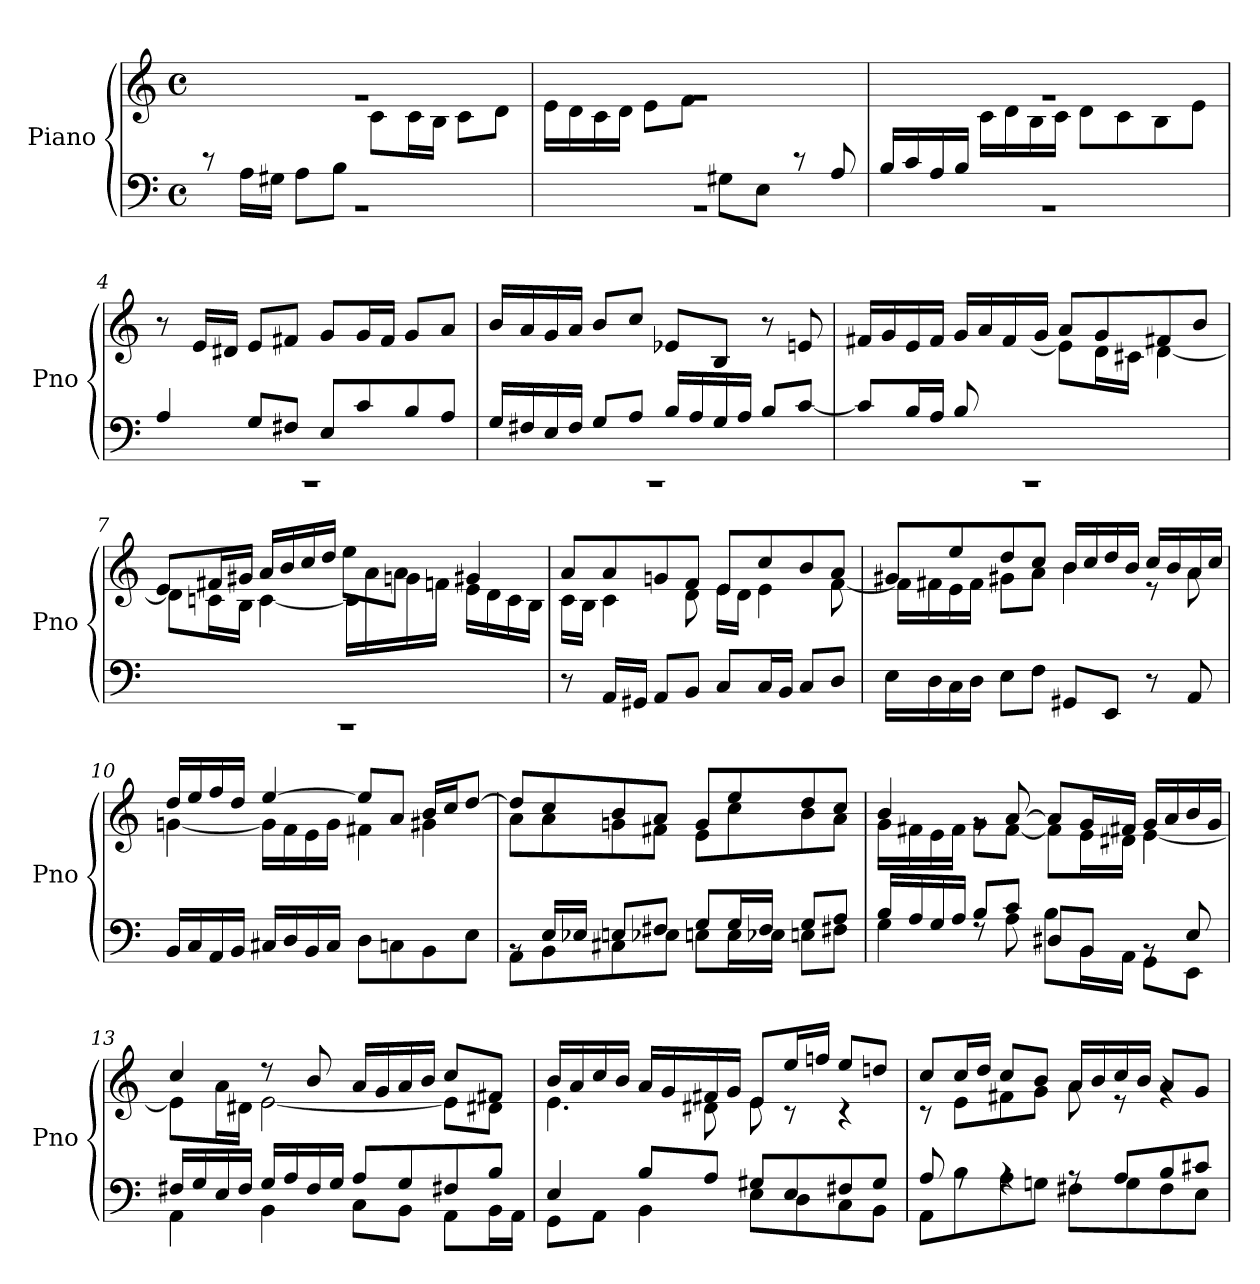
**kern	**kern
*part1	*part1
*staff2	*staff1
*I"Piano	*
*I'Pno	*
*clefF4	*clefG2
*k[]	*k[]
*M4/4	*M4/4
*met(c)	*met(c)
=1	=1
*^	*^
8ryy	1rBB	1rg	8rBB
16A\LL	.	.	4.ryy
16G#X\JJ	.	.	.
8A\L	.	.	.
8B\J	.	.	.
2ryy	.	.	8c\L
.	.	.	16c\L
.	.	.	16B\JJ
.	.	.	8c\L
.	.	.	8d\J
=2	=2	=2	=2
2ryy	1rBB	1rg	16e\LL
.	.	.	16d\
.	.	.	16c\
.	.	.	16d\JJ
.	.	.	8e\L
.	.	.	8f\J
8G#X\L	.	.	4ryy
8E\J	.	.	.
8ryy	.	.	8rBB
8A/	.	.	8ryy
=3	=3	=3	=3
16B/LL	1rBB	1rg	4ryy
16c/	.	.	.
16A/	.	.	.
16B/JJ	.	.	.
2.ryy	.	.	16c\LL
.	.	.	16d\
.	.	.	16B\
.	.	.	16c\JJ
.	.	.	8d\L
.	.	.	8c\
.	.	.	8B\
.	.	.	8e\J
*	*	*v	*v
!!LO:LB:g=z
=4	=4	=4
1rCC	4A/	8r
.	.	16e/LL
.	.	16d#Xi/JJ
.	8G/L	8e/L
.	8F#X/J	8f#X/J
.	8E/L	8g/L
.	8c/	16g/L
.	.	16f#/JJ
.	8B/	8g/L
.	8A/J	8a/J
!!LO:LB:g=z
=5	=5	=5
1rCC	16G/LL	16b/LL
.	16F#X/	16a/
.	16E/	16g/
.	16F#/JJ	16a/JJ
.	8G/L	8b/L
.	8A/J	8cc/J
.	16B/LL	8e-Xj/L
.	16A/	.
.	16G/	8B/J
.	16A/JJ	.
.	8B/L	8r
.	[8c/J	8e/
=6	=6	=6
*	*	*^
1rCC	8c/L]	16f#X/LL	4.ryy
.	.	16g/	.
.	16B/L	16e/	.
.	16A/JJ	16f#/JJ	.
.	8B/L	16g/LL	.
.	.	16a/	.
.	2ryy	16f#/	[8e\J
.	.	16g/JJ	.
.	.	8a/L	8e\L]
.	.	8g/	16d\L
.	.	.	16c#X\JJ
.	.	8f#X/	[4d\
.	8ryy	8b/J	.
*v	*v	*	*
=7	=7	=7
1rCC	8e/L	8d\L]
.	16f#X/L	16cn\L
.	16g#X/JJ	16B\JJ
.	16a/LL	[4c\
.	16b/	.
.	16cc/	.
.	16dd/JJ	.
.	8ee\L	16c\LL]
.	.	16a\
.	8a\J	16gn\
.	.	16fn\JJ
.	4g#X/	16e\LL
.	.	16d\
.	.	16c\
.	.	16B\JJ
!!LO:LB:g=z	!!
=8	=8	=8
8r	8a/L	16c\LL
.	.	16B\JJ
16AA/LL	8a/	4c\
16GG#X/JJ	.	.
8AA/L	8gn/	.
8BB/J	8f/J	8d\
8C/L	8e/L	16e\LL
.	.	16d\JJ
16C/L	8cc/	4e\
16BB/JJ	.	.
8C/L	8b/	.
8D/J	8a/J	[8f\
=9	=9	=9
16E\LL	8g#X/L	16f\LL]
16D\	.	16f#X\
16C\	8ee/	16e\
16D\JJ	.	16f#\JJ
8E\L	8dd/	8g#X\L
8F\J	8cc/J	8a\J
8GG#X/L	16b/LL	4b\
.	16cc/	.
8EE/J	16dd/	.
.	16b/JJ	.
8r	16cc/LL	8r
.	16b/	.
8AA/	16a/	8a\
.	16cc/JJ	.
=10	=10	=10
16BB/LL	16dd/LL	[4gn\
16C/	16ee/	.
16AA/	16ff/	.
16BB/JJ	16dd/JJ	.
16C#X/LL	[4ee/	16g\LL]
16D/	.	16f\
16BB/	.	16e\
16C#/JJ	.	16g\JJ
8D\L	8ee/L]	4f#X\
8Cn\	8a/J	.
8BB\	16b/LL	4g#X\
.	16cc/J	.
8E\J	[8dd/J	.
!!LO:LB:g=z	!!
=11	=11	=11
*^	*	*
8rBB	8AA\L	8dd/L]	8a\L
16E/LL	8BB\	8cc/	8a\
16E-Xj/JJ	.	.	.
8E/L	8C#X\	8b/	8gn\
8F#X/J	8E-Xj\J	8a/J	8f#X\J
8G/L	8E\L	8g/L	8e\L
16G/L	16E\L	8ee/	8cc\
16F#/JJ	16E-Xj\JJ	.	.
8G/L	8E\L	8dd/	8b\
8A/J	8F#X\J	8cc/J	8a\J
=12	=12	=12	=12
16B/LL	4G\	4b/	16g\LL
16A/	.	.	16f#X\
16G/	.	.	16e\
16A/JJ	.	.	16f#\JJ
8B/L	8rF	8rg	8g\L
8c/J	8A\	[8a/	[8f#\J
8D#X/L	8B\L	8a/L]	8f#\L]
8BB/J	16BB\L	16g/L	16e\L
.	16AA\JJ	16f#X/JJ	16d#X\JJ
8rBB	8GG\L	16g/LL	[4e\
.	.	16a/	.
8E/	8EE\J	16b/	.
.	.	16g/JJ	.
=13	=13	=13	=13
16F#X/LL	4AA\	4cc/	8e\L]
16G/	.	.	.
16E/	.	.	16a\L
16F#/JJ	.	.	16d#X\JJ
16G/LL	4BB\	8r	[2e\
16A/	.	.	.
16F#/	.	8b/	.
16G/JJ	.	.	.
8A/L	8C\L	16a/LL	.
.	.	16g/	.
8G/	8BB\J	16a/	.
.	.	16b/JJ	.
8F#X/	8AA\L	8cc/L	8e\L]
8B/J	16BB\L	8f#X/J	8d#X\J
.	16AA\JJ	.	.
!!LO:PB:g=z	!!
=14	=14	=14	=14
4E/	8GG\L	16b/LL	4.e\
.	.	16a/	.
.	8AA\J	16cc/	.
.	.	16b/JJ	.
8B/L	4BB\	16a/LL	.
.	.	16g/	.
8A/J	.	16f#X/	8d#X\
.	.	16g/JJ	.
8G#X/L	8E\L	8e/L	8e\
8E/	8D\	16ee/L	8r
.	.	16ffn/JJ	.
8F#X/	8C\	8ee/L	4r
8G#/J	8BB\J	8ddn/J	.
=15	=15	=15	=15
8A/	8AA\L	8cc/L	8r
8rA	8B\	16cc/L	8e\L
.	.	16dd/JJ	.
4rA	8A\	8cc/L	8f#X\
.	8Gn\J	8b/J	8g\J
8rA	8F#X\L	16a/LL	8a\
.	.	16b/	.
8A/L	8G\	16cc/	8r
.	.	16b/JJ	.
8B/	8F#\	8a/L	4rg
8c#X/J	8E\J	8g/J	.
*v	*v	*	*
*	*v	*v
=	=
*-	*-
